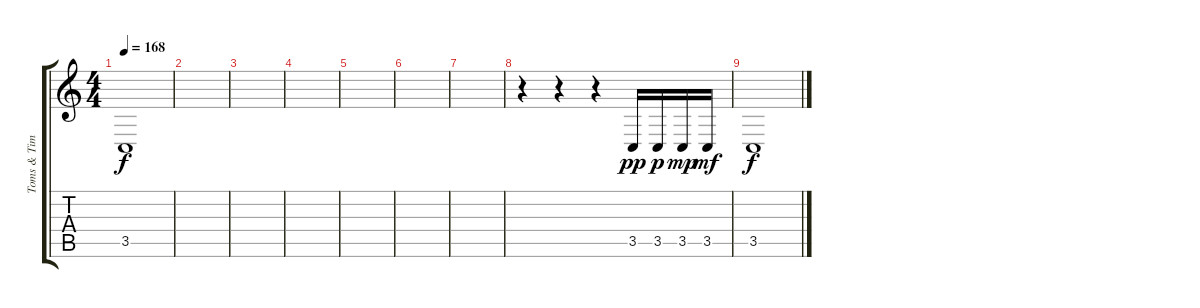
\track ("Toms & Timpani" "Toms & Tim") {instrument melodictom}
\staff {score tabs}
\tuning (E4 B3 G3 D3 A2 E2) {hide}
\ts (4 4)
\tempo 168
\clef g2
\ks c
3.5.1{dy f} |
|
|
|
|
|
|
r.4 r.4 r.4{instrument timpani} 3.5.16{dy pp} 3.5.16{dy p} 3.5.16{dy mp} 3.5.16{dy mf} |
3.5.1{dy f}
